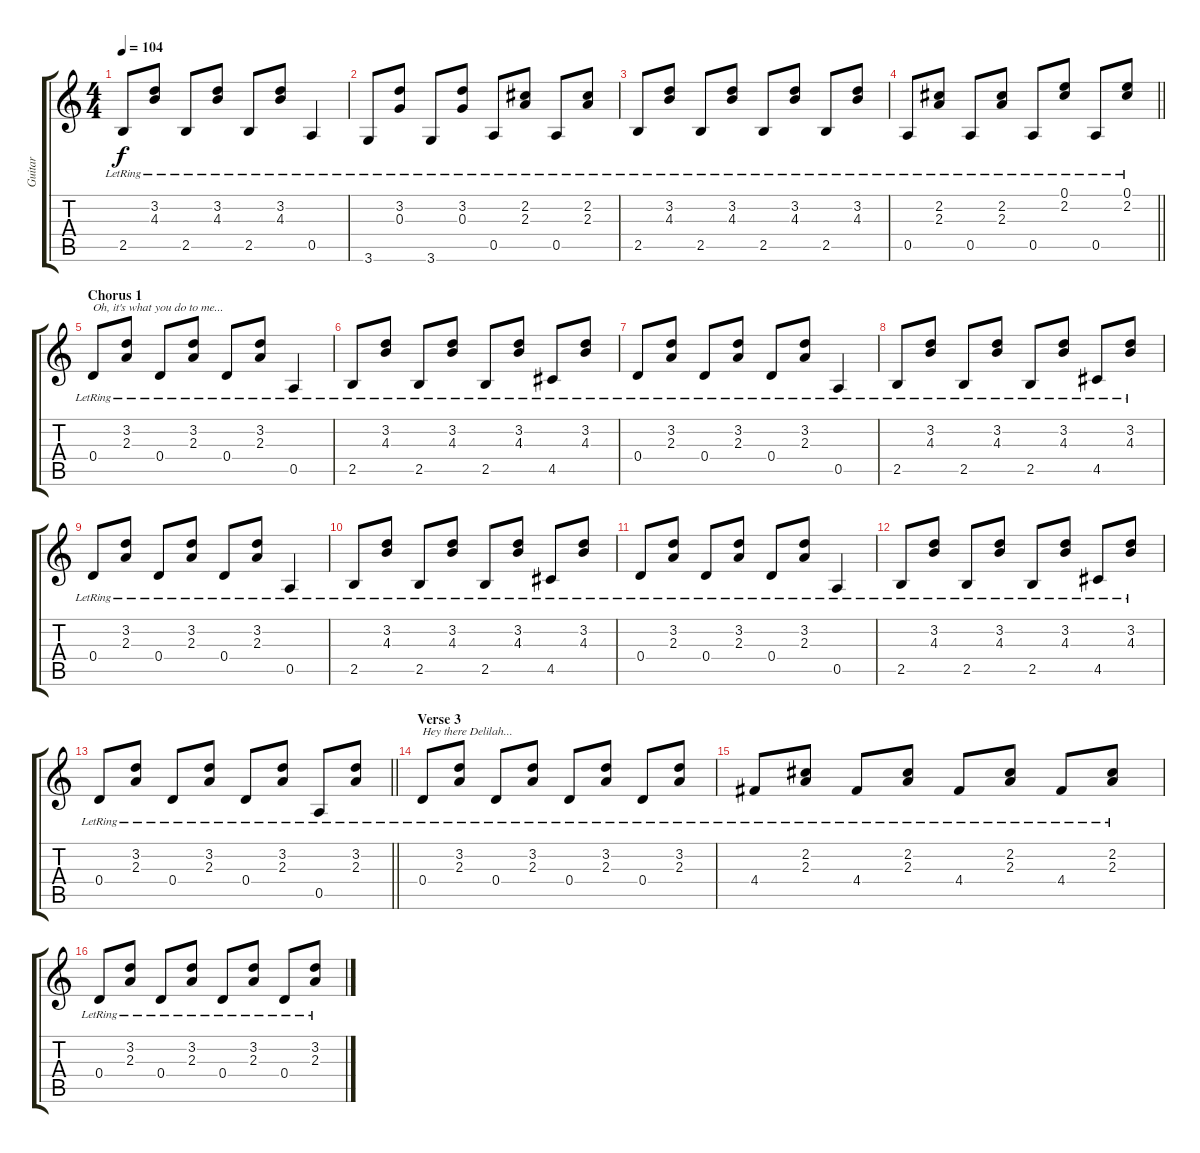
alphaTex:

\track ("Guitar" "Guitar") {instrument acousticguitarnylon}
\staff {score tabs}
\tuning (E4 B3 G3 D3 A2 E2) {hide}
\ts (4 4)
\tempo 104
\clef g2
\ks c
2.5{lr}.8{dy f} (3.2{lr} 4.3{lr}).8 2.5{lr}.8 (3.2{lr} 4.3{lr}).8 2.5{lr}.8 (3.2{lr} 4.3{lr}).8 0.5{lr}.4 |
3.6{lr}.8 (3.2{lr} 0.3{lr}).8 3.6{lr}.8 (3.2{lr} 0.3{lr}).8 0.5{lr}.8 (2.2{lr} 2.3{lr}).8 0.5{lr}.8 (2.2{lr} 2.3{lr}).8 |
2.5{lr}.8 (3.2{lr} 4.3{lr}).8 2.5{lr}.8 (3.2{lr} 4.3{lr}).8 2.5{lr}.8 (3.2{lr} 4.3{lr}).8 2.5{lr}.8 (3.2{lr} 4.3{lr}).8 |
\barLineRight lightlight
0.5{lr}.8 (2.2{lr} 2.3{lr}).8 0.5{lr}.8 (2.2{lr} 2.3{lr}).8 0.5{lr}.8 (0.1{lr} 2.2{lr}).8 0.5{lr}.8 (0.1{lr} 2.2{lr}).8 |
\section ("" "Chorus 1")
0.4{lr}.8{txt "Oh, it's what you do to me..."} (3.2{lr} 2.3{lr}).8 0.4{lr}.8 (3.2{lr} 2.3{lr}).8 0.4{lr}.8 (3.2{lr} 2.3{lr}).8 0.5{lr}.4 |
2.5{lr}.8 (3.2{lr} 4.3{lr}).8 2.5{lr}.8 (3.2{lr} 4.3{lr}).8 2.5{lr}.8 (3.2{lr} 4.3{lr}).8 4.5{lr}.8 (3.2{lr} 4.3{lr}).8 |
0.4{lr}.8 (3.2{lr} 2.3{lr}).8 0.4{lr}.8 (3.2{lr} 2.3{lr}).8 0.4{lr}.8 (3.2{lr} 2.3{lr}).8 0.5{lr}.4 |
2.5{lr}.8 (3.2{lr} 4.3{lr}).8 2.5{lr}.8 (3.2{lr} 4.3{lr}).8 2.5{lr}.8 (3.2{lr} 4.3{lr}).8 4.5{lr}.8 (3.2{lr} 4.3{lr}).8 |
0.4{lr}.8 (3.2{lr} 2.3{lr}).8 0.4{lr}.8 (3.2{lr} 2.3{lr}).8 0.4{lr}.8 (3.2{lr} 2.3{lr}).8 0.5{lr}.4 |
2.5{lr}.8 (3.2{lr} 4.3{lr}).8 2.5{lr}.8 (3.2{lr} 4.3{lr}).8 2.5{lr}.8 (3.2{lr} 4.3{lr}).8 4.5{lr}.8 (3.2{lr} 4.3{lr}).8 |
0.4{lr}.8 (3.2{lr} 2.3{lr}).8 0.4{lr}.8 (3.2{lr} 2.3{lr}).8 0.4{lr}.8 (3.2{lr} 2.3{lr}).8 0.5{lr}.4 |
2.5{lr}.8 (3.2{lr} 4.3{lr}).8 2.5{lr}.8 (3.2{lr} 4.3{lr}).8 2.5{lr}.8 (3.2{lr} 4.3{lr}).8 4.5{lr}.8 (3.2{lr} 4.3{lr}).8 |
\barLineRight lightlight
0.4{lr}.8 (3.2{lr} 2.3{lr}).8 0.4{lr}.8 (3.2{lr} 2.3{lr}).8 0.4{lr}.8 (3.2{lr} 2.3{lr}).8 0.5{lr}.8 (3.2{lr} 2.3{lr}).8 |
\section ("" "Verse 3")
0.4{lr}.8{txt "Hey there Delilah..."} (3.2{lr} 2.3{lr}).8 0.4{lr}.8 (3.2{lr} 2.3{lr}).8 0.4{lr}.8 (3.2{lr} 2.3{lr}).8 0.4{lr}.8 (3.2{lr} 2.3{lr}).8 |
4.4{lr}.8 (2.2{lr} 2.3{lr}).8 4.4{lr}.8 (2.2{lr} 2.3{lr}).8 4.4{lr}.8 (2.2{lr} 2.3{lr}).8 4.4{lr}.8 (2.2{lr} 2.3{lr}).8 |
0.4{lr}.8 (3.2{lr} 2.3{lr}).8 0.4{lr}.8 (3.2{lr} 2.3{lr}).8 0.4{lr}.8 (3.2{lr} 2.3{lr}).8 0.4{lr}.8 (3.2{lr} 2.3{lr}).8
